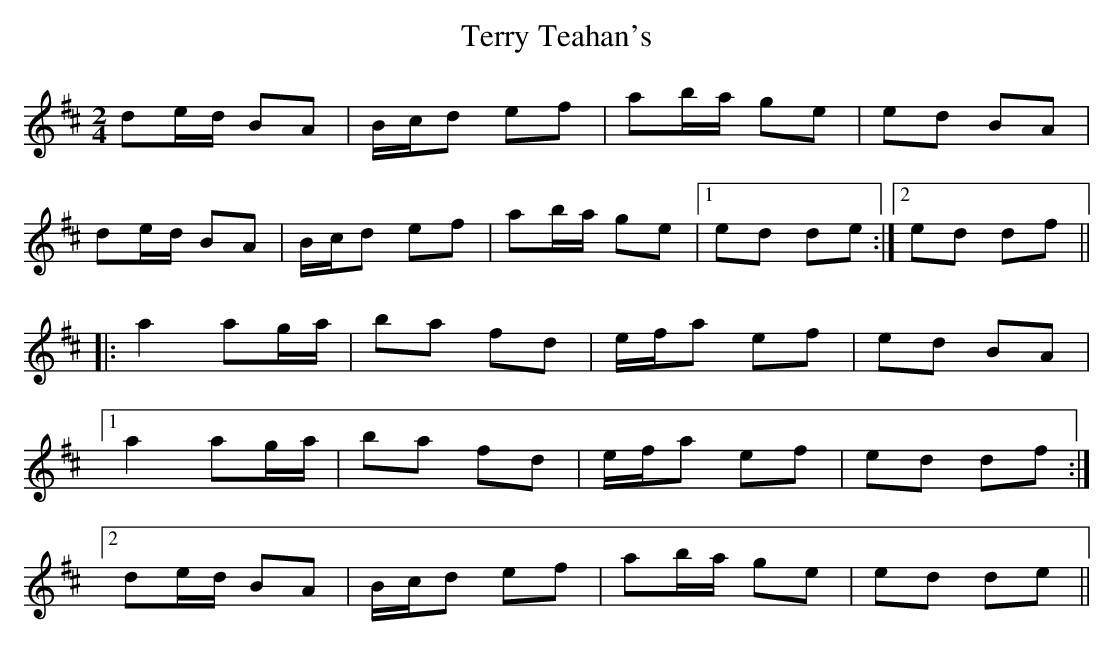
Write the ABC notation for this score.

X:1
T:Terry Teahan's
M:2/4
L:1/8
K:D
de/d/ BA | B/c/d ef | ab/a/ ge | ed BA |
de/d/ BA | B/c/d ef | ab/a/ ge |1 ed de :|2 ed df ||
|: a2 ag/a/ | ba fd | e/f/a ef | ed BA |
[1 a2 ag/a/ | ba fd | e/f/a ef | ed df :|
[2 de/d/ BA | B/c/d ef | ab/a/ ge | ed de ||
